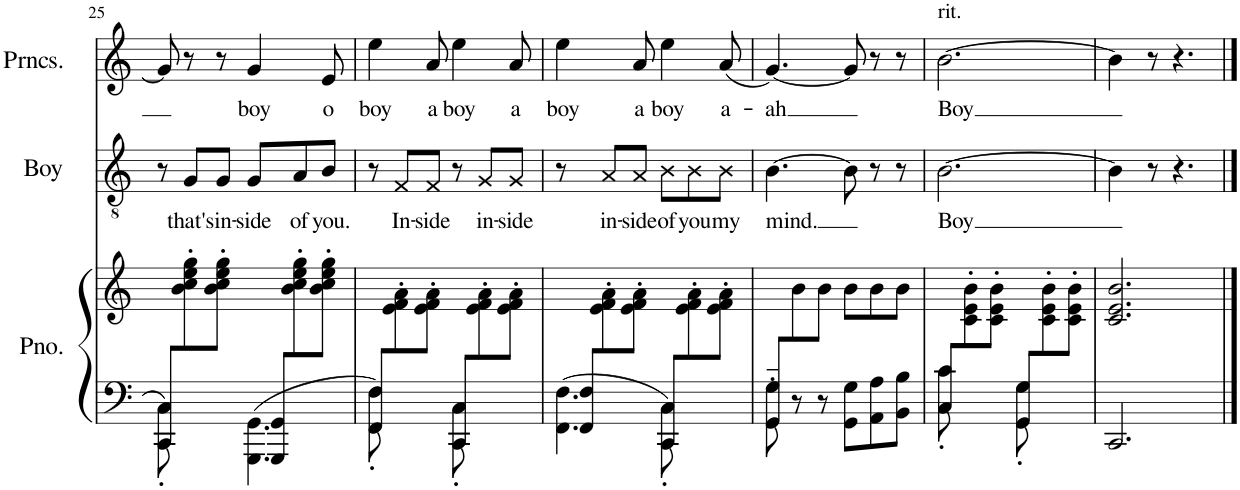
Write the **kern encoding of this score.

**kern	**kern	**kern	**text	**kern	**text
*part3	*part3	*part2	*part2	*part1	*part1
*staff4	*staff3	*staff2	*staff2	*staff1	*staff1
*I"Piano	*	*I"Boy	*	*I"Princess	*
*I'Pno.	*	*I'Boy	*	*I'Prncs.	*
!!LO:PB:g=z
*clefF4	*clefG2	*clefGv2	*	*clefG2	*
*k[]	*k[]	*k[]	*	*k[]	*
*M6/8	*M6/8	*M6/8	*	*M6/8	*
=25	=25	=25	=25	=25	=25
*^	*	*	*	*	*
8CC/ 8C/L	8CC\'< 8C\'<	8ryy	8r	.	8g/]	.
!	!	!	!	!LO:LY:b	!	!
4ryy	8ryy	8b\'> 8cc\'> 8ee\'> 8gg\'>	8G/L	that's	8r	.
!	!	!	!	!LO:LY:b	!	!
.	8ryy	8b\'> 8cc\'> 8ee\'> 8gg\'>J	8G/J	in-	8r	.
!	!	!	!	!LO:LY:b	!	!LO:LY:b
8GGG/ 8GG/L	4.GGG\ 4.GG\	8ryy	8G/L	-side	4g/	boy
!	!	!	!	!LO:LY:b	!	!
4ryy	.	8b\'> 8cc\'> 8ee\'> 8gg\'>	8A/	of	.	.
!	!	!	!	!LO:LY:b	!	!LO:LY:b
.	.	8b\'> 8cc\'> 8ee\'> 8gg\'>J	8B/J	you.	8e/	o
=26	=26	=26	=26	=26	=26	=26
!	!	!	!	!	!	!LO:LY:b
8FF/ 8F/L	8FF\'< 8F\'<	8ryy	8r	.	4ee\	boy
!	!	!	!	!LO:LY:b	!	!
4ryy	8ryy	8e\'> 8f\'> 8a\'>	8F/L	In-	.	.
!	!	!	!	!LO:LY:b	!	!LO:LY:b
.	8ryy	8e\'> 8f\'> 8a\'>J	8F/J	-side	8a/	a
!	!	!	!	!	!	!LO:LY:b
8CC/ 8C/L	8CC\'< 8C\'<	8ryy	8r	.	4ee\	boy
!	!	!	!	!LO:LY:b	!	!
4ryy	4ryy	8e\'> 8f\'> 8a\'>	8G/L	in-	.	.
!	!	!	!	!LO:LY:b	!	!LO:LY:b
.	.	8e\'> 8f\'> 8a\'>J	8G/J	-side	8a/	a
=27	=27	=27	=27	=27	=27	=27
!	!	!	!	!	!	!LO:LY:b
8FF/ 8F/L	4.FF\ 4.F\	8ryy	8r	.	4ee\	boy
!	!	!	!	!LO:LY:b	!	!
4ryy	.	8e\'> 8f\'> 8a\'>	8A/L	in-	.	.
!	!	!	!	!LO:LY:b	!	!LO:LY:b
.	.	8e\'> 8f\'> 8a\'>J	8A/J	-side	8a/	a
!	!	!	!	!LO:LY:b	!	!LO:LY:b
8CC/ 8C/L	8CC\'< 8C\'<	8ryy	8B\L	of	4ee\	boy
!	!	!	!	!LO:LY:b	!	!
4ryy	4ryy	8e\'> 8f\'> 8a\'>	8B\	you	.	.
!	!	!	!	!LO:LY:b	!	!LO:LY:b
.	.	8e\'> 8f\'> 8a\'>J	8B\J	my	(8a/	a-
=28	=28	=28	=28	=28	=28	=28
!	!	!	!	!LO:LY:b	!	!LO:LY:b
8GG/ 8G/L	8GG\'~ 8G\'~	8ryy	[4.B\	mind.	[4.g/)	-ah
2ryy	8r	8b\	.	.	.	.
.	8r	8b\J	.	.	.	.
.	8GG\ 8G\L	8b\L	8B\]	.	8g/]	.
.	8AA\ 8A\	8b\	8r	.	8r	.
8ryy	8BB\ 8B\J	8b\J	8r	.	8r	.
=29	=29	=29	=29	=29	=29	=29
!	!	!	!	!	!LO:TX:a:t=rit.	!
!	!	!	!	!LO:LY:b	!	!LO:LY:b
8C/ 8c/L	8C\'< 8c\'<	8ryy	[2.B\	Boy	[2.b\	Boy
4ryy	8ryy	8c\' 8e\' 8b\'	.	.	.	.
.	8ryy	8c\' 8e\' 8b\'J	.	.	.	.
8GG/ 8G/L	8GG\'< 8G\'<	8ryy	.	.	.	.
4ryy	4ryy	8c\' 8e\' 8b\'	.	.	.	.
.	.	8c\' 8e\' 8b\'J	.	.	.	.
*v	*v	*	*	*	*	*
=30	=30	=30	=30	=30	=30
2.CC/	2.c/ 2.e/ 2.b/	4B\]	.	4b\]	.
.	.	8r	.	8r	.
.	.	4.r	.	4.r	.
==	==	==	==	==	==
*-	*-	*-	*-	*-	*-
